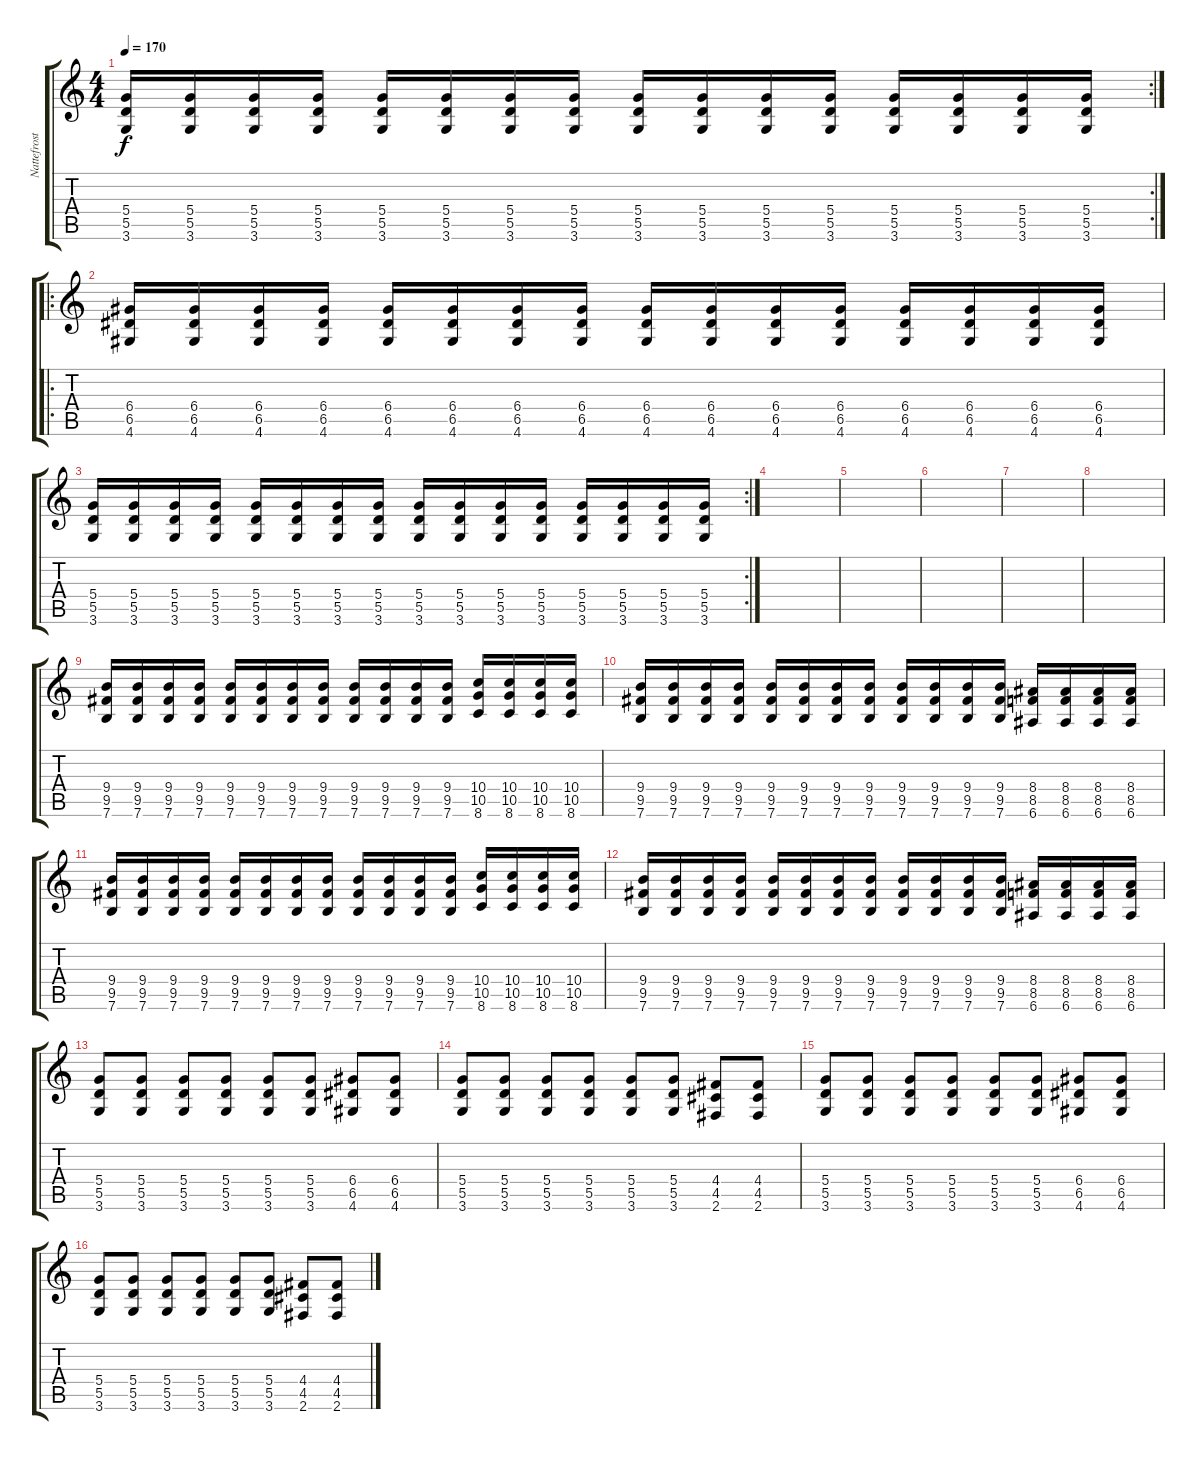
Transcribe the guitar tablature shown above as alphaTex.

\track ("Nattefrost" "Nattefrost") {instrument distortionguitar}
\staff {score tabs}
\tuning (E4 B3 G3 D3 A2 E2) {hide}
\rc 2
\ts (4 4)
\tempo 170
\clef g2
\ks c
(5.4 5.5 3.6).16{dy f} (5.4 5.5 3.6).16 (5.4 5.5 3.6).16 (5.4 5.5 3.6).16 (5.4 5.5 3.6).16 (5.4 5.5 3.6).16 (5.4 5.5 3.6).16 (5.4 5.5 3.6).16 (5.4 5.5 3.6).16 (5.4 5.5 3.6).16 (5.4 5.5 3.6).16 (5.4 5.5 3.6).16 (5.4 5.5 3.6).16 (5.4 5.5 3.6).16 (5.4 5.5 3.6).16 (5.4 5.5 3.6).16 |
\ro
(6.4 6.5 4.6).16 (6.4 6.5 4.6).16 (6.4 6.5 4.6).16 (6.4 6.5 4.6).16 (6.4 6.5 4.6).16 (6.4 6.5 4.6).16 (6.4 6.5 4.6).16 (6.4 6.5 4.6).16 (6.4 6.5 4.6).16 (6.4 6.5 4.6).16 (6.4 6.5 4.6).16 (6.4 6.5 4.6).16 (6.4 6.5 4.6).16 (6.4 6.5 4.6).16 (6.4 6.5 4.6).16 (6.4 6.5 4.6).16 |
\rc 2
(5.4 5.5 3.6).16 (5.4 5.5 3.6).16 (5.4 5.5 3.6).16 (5.4 5.5 3.6).16 (5.4 5.5 3.6).16 (5.4 5.5 3.6).16 (5.4 5.5 3.6).16 (5.4 5.5 3.6).16 (5.4 5.5 3.6).16 (5.4 5.5 3.6).16 (5.4 5.5 3.6).16 (5.4 5.5 3.6).16 (5.4 5.5 3.6).16 (5.4 5.5 3.6).16 (5.4 5.5 3.6).16 (5.4 5.5 3.6).16 |
|
|
|
|
|
(9.4 9.5 7.6).16 (9.4 9.5 7.6).16 (9.4 9.5 7.6).16 (9.4 9.5 7.6).16 (9.4 9.5 7.6).16 (9.4 9.5 7.6).16 (9.4 9.5 7.6).16 (9.4 9.5 7.6).16 (9.4 9.5 7.6).16 (9.4 9.5 7.6).16 (9.4 9.5 7.6).16 (9.4 9.5 7.6).16 (10.4 10.5 8.6).16 (10.4 10.5 8.6).16 (10.4 10.5 8.6).16 (10.4 10.5 8.6).16 |
(9.4 9.5 7.6).16 (9.4 9.5 7.6).16 (9.4 9.5 7.6).16 (9.4 9.5 7.6).16 (9.4 9.5 7.6).16 (9.4 9.5 7.6).16 (9.4 9.5 7.6).16 (9.4 9.5 7.6).16 (9.4 9.5 7.6).16 (9.4 9.5 7.6).16 (9.4 9.5 7.6).16 (9.4 9.5 7.6).16 (8.4 8.5 6.6).16 (8.4 8.5 6.6).16 (8.4 8.5 6.6).16 (8.4 8.5 6.6).16 |
(9.4 9.5 7.6).16 (9.4 9.5 7.6).16 (9.4 9.5 7.6).16 (9.4 9.5 7.6).16 (9.4 9.5 7.6).16 (9.4 9.5 7.6).16 (9.4 9.5 7.6).16 (9.4 9.5 7.6).16 (9.4 9.5 7.6).16 (9.4 9.5 7.6).16 (9.4 9.5 7.6).16 (9.4 9.5 7.6).16 (10.4 10.5 8.6).16 (10.4 10.5 8.6).16 (10.4 10.5 8.6).16 (10.4 10.5 8.6).16 |
(9.4 9.5 7.6).16 (9.4 9.5 7.6).16 (9.4 9.5 7.6).16 (9.4 9.5 7.6).16 (9.4 9.5 7.6).16 (9.4 9.5 7.6).16 (9.4 9.5 7.6).16 (9.4 9.5 7.6).16 (9.4 9.5 7.6).16 (9.4 9.5 7.6).16 (9.4 9.5 7.6).16 (9.4 9.5 7.6).16 (8.4 8.5 6.6).16 (8.4 8.5 6.6).16 (8.4 8.5 6.6).16 (8.4 8.5 6.6).16 |
(5.4 5.5 3.6).8 (5.4 5.5 3.6).8 (5.4 5.5 3.6).8 (5.4 5.5 3.6).8 (5.4 5.5 3.6).8 (5.4 5.5 3.6).8 (6.4 6.5 4.6).8 (6.4 6.5 4.6).8 |
(5.4 5.5 3.6).8 (5.4 5.5 3.6).8 (5.4 5.5 3.6).8 (5.4 5.5 3.6).8 (5.4 5.5 3.6).8 (5.4 5.5 3.6).8 (4.4 4.5 2.6).8 (4.4 4.5 2.6).8 |
(5.4 5.5 3.6).8 (5.4 5.5 3.6).8 (5.4 5.5 3.6).8 (5.4 5.5 3.6).8 (5.4 5.5 3.6).8 (5.4 5.5 3.6).8 (6.4 6.5 4.6).8 (6.4 6.5 4.6).8 |
(5.4 5.5 3.6).8 (5.4 5.5 3.6).8 (5.4 5.5 3.6).8 (5.4 5.5 3.6).8 (5.4 5.5 3.6).8 (5.4 5.5 3.6).8 (4.4 4.5 2.6).8 (4.4 4.5 2.6).8
